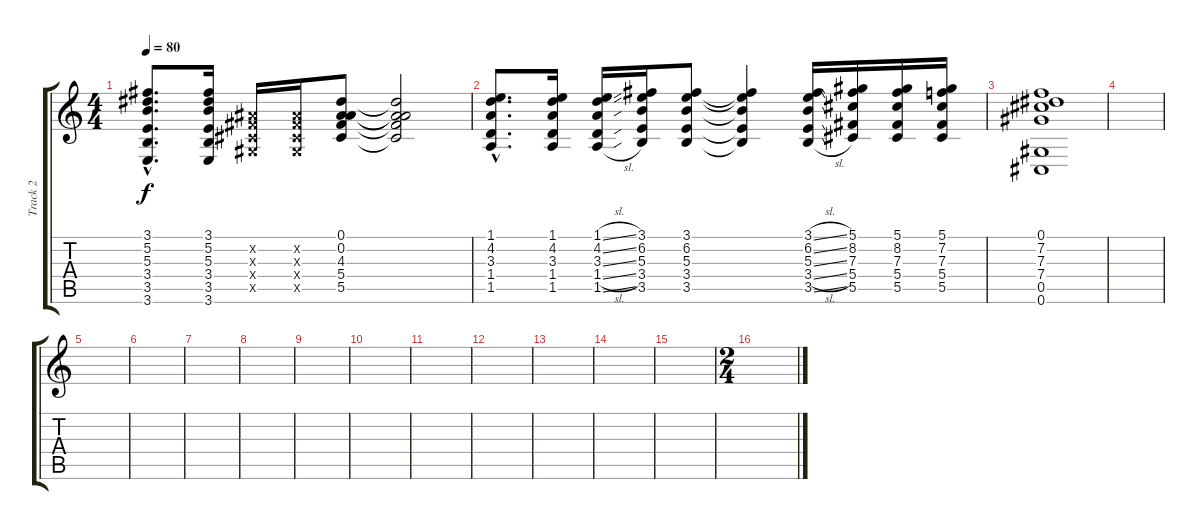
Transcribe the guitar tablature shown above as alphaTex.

\track ("Track 2" "Track 2") {instrument electricguitarjazz}
\staff {score tabs}
\tuning (Eb4 Bb3 Gb3 Db3 Ab2 Db2) {hide}
\ts (4 4)
\tempo 80
\clef g2
\ks c
(3.1{hac} 5.2{hac} 5.3{hac} 3.4{hac} 3.5{hac} 3.6{hac}).8{d dy f} (3.1 5.2 5.3 3.4 3.5 3.6).16 (0.2{x} 0.3{x} 0.4{x} 0.5{x}).16 (0.2{x} 0.3{x} 0.4{x} 0.5{x}).16 (0.1 0.2 4.3 5.4 5.5).8 (0.1{t} 0.2{t} 4.3{t} 5.4{t} 5.5{t}).2 |
(1.1{hac} 4.2{hac} 3.3{hac} 1.4{hac} 1.5{hac}).8{d} (1.1 4.2 3.3 1.4 1.5).16 (1.1{sl} 4.2{sl} 3.3{sl} 1.4{sl} 1.5{sl}).16 (3.1 6.2 5.3 3.4 3.5).16 (3.1 6.2 5.3 3.4 3.5).8 (3.1{t} 6.2{t} 5.3{t} 3.4{t} 3.5{t}).4 (3.1{sl} 6.2{sl} 5.3{sl} 3.4{sl} 3.5{sl}).16 (5.1 8.2 7.3 5.4 5.5).16 (5.1 8.2 7.3 5.4 5.5).16 (5.1 7.2 7.3 5.4 5.5).16 |
(0.1 7.2 7.3 7.4 0.5 0.6).1 |
|
|
|
|
|
|
|
|
|
|
|
|
\ts (2 4)
